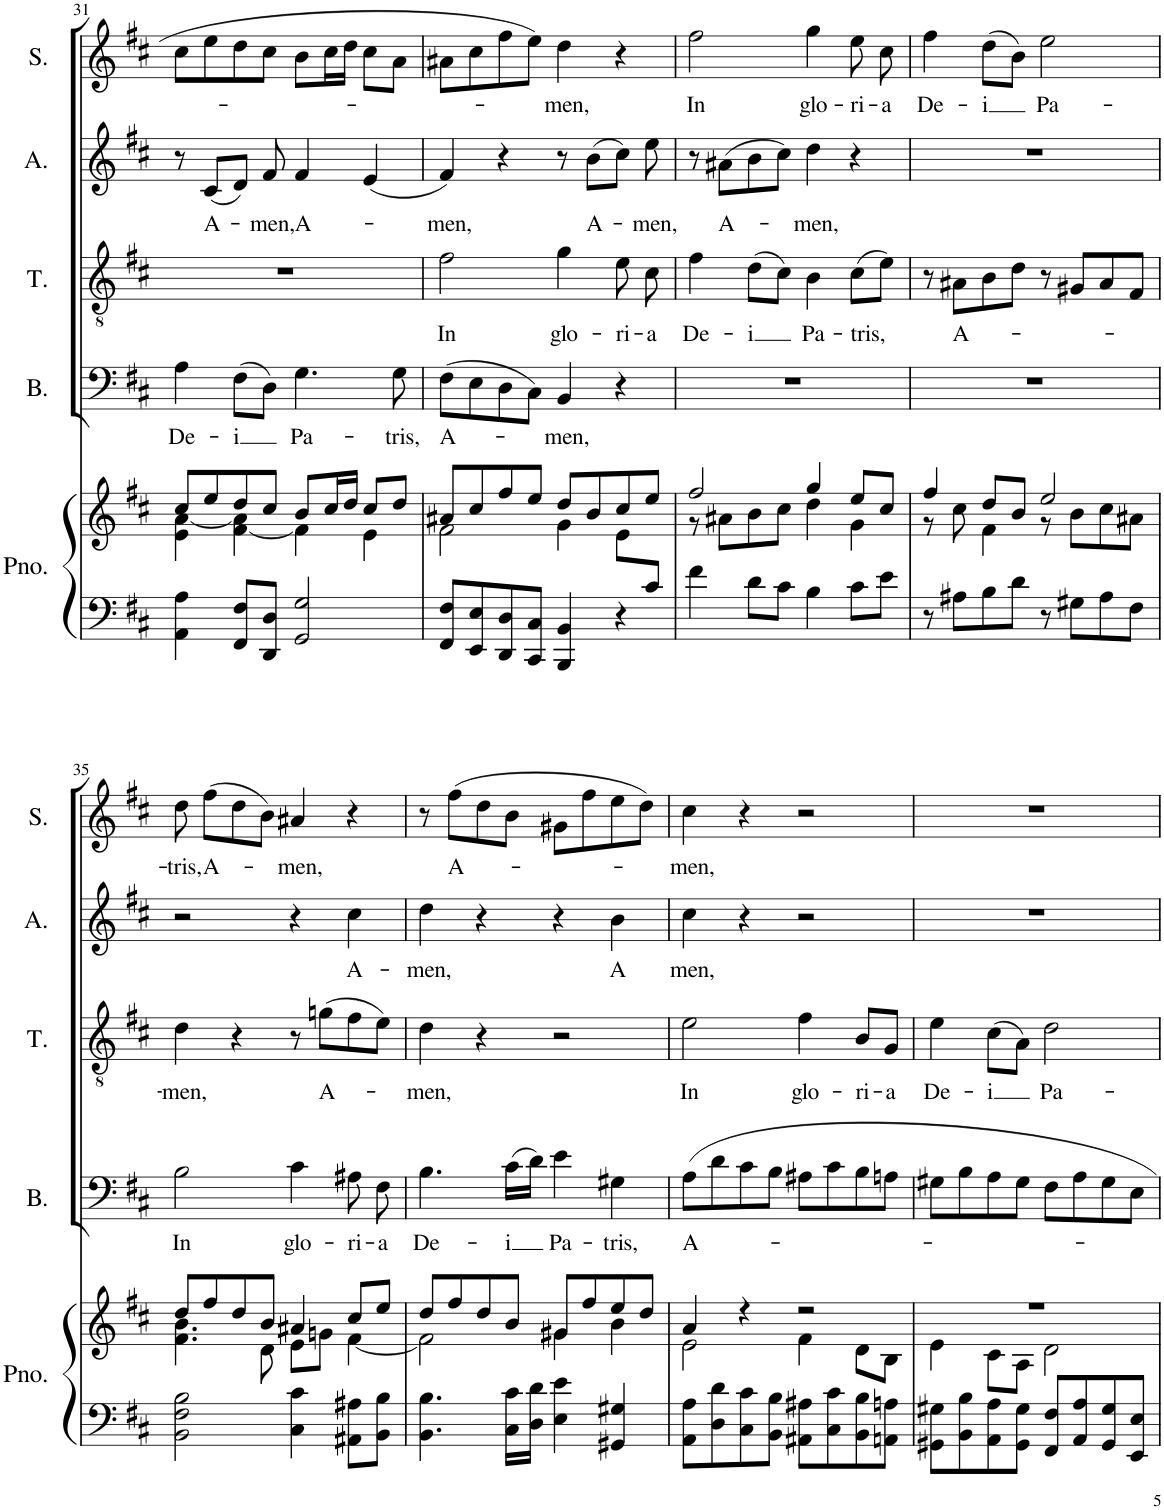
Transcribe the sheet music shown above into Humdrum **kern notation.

**kern	**kern	**kern	**text	**kern	**text	**kern	**text	**kern	**text
*part5	*part5	*part4	*part4	*part3	*part3	*part2	*part2	*part1	*part1
*staff6	*staff5	*staff4	*staff4	*staff3	*staff3	*staff2	*staff2	*staff1	*staff1
*I"Piano	*	*I"Bass	*	*I"Tenor	*	*I"Alto	*	*I"Soprano	*
*I'Pno.	*	*I'B.	*	*I'T.	*	*I'A.	*	*I'S.	*
!!LO:PB:g=z
*clefF4	*clefG2	*clefF4	*	*clefGv2	*	*clefG2	*	*clefG2	*
*k[f#c#]	*k[f#c#]	*k[f#c#]	*	*k[f#c#]	*	*k[f#c#]	*	*k[f#c#]	*
*M4/4	*M4/4	*M4/4	*	*M4/4	*	*M4/4	*	*M4/4	*
*met(c)	*met(c)	*met(c)	*	*met(c)	*	*met(c)	*	*met(c)	*
=31	=31	=31	=31	=31	=31	=31	=31	=31	=31
*	*^	*	*	*	*	*	*	*	*
!	!	!	!	!LO:LY:b	!	!	!	!	!	!
4AA\ 4A\	8cc#/L	4e\ [4a\	4A\	De-	1r	.	8r	.	8cc#\L	.
!	!	!	!	!	!	!	!	!LO:LY:b	!	!
.	8ee/	.	.	.	.	.	(8c#/L	A-	8ee\	.
!	!	!	!	!LO:LY:b	!	!	!	!	!	!
8FF#/ 8F#/L	8dd/	[4f#\ 4a\]	(8F#\L	-i	.	.	8d/J)	.	8dd\	.
!	!	!	!	!	!	!	!	!LO:LY:b	!	!
8DD/ 8D/J	8cc#/J	.	8D\J)	.	.	.	8f#/	-men,	8cc#\J	.
!	!	!	!	!LO:LY:b	!	!	!	!LO:LY:b	!	!
2GG/ 2G/	8b/L	4f#\]	4.G\	Pa-	.	.	4f#/	A-	8b\L	.
.	16cc#/L	.	.	.	.	.	.	.	16cc#\L	.
.	16dd/JJ	.	.	.	.	.	.	.	16dd\JJ	.
.	8cc#/L	4e\	.	.	.	.	(4e/	.	8cc#\L	.
!	!	!	!	!LO:LY:b	!	!	!	!	!	!
.	8dd/J	.	8G\	-tris,	.	.	.	.	8a\J	.
=32	=32	=32	=32	=32	=32	=32	=32	=32	=32	=32
*^	*	*	*	*	*	*	*	*	*	*
!	!	!	!	!	!LO:LY:b	!	!LO:LY:b	!	!LO:LY:b	!	!
2..ryy	8FF#/ 8F#/L	8a#X/L	2f#\	(8F#\L	A-	2f#\	In	4f#/)	-men,	8a#X\L	.
.	8EE/ 8E/	8cc#/	.	8E\	.	.	.	.	.	8cc#\	.
.	8DD/ 8D/	8ff#/	.	8D\	.	.	.	4r	.	8ff#\	.
.	8CC#/ 8C#/J	8ee/J	.	8C#\J)	.	.	.	.	.	8ee\J	.
!	!	!	!	!	!LO:LY:b	!	!LO:LY:b	!	!	!	!LO:LY:b
.	4BBB/ 4BB/	8dd/L	4g\	4BB/	-men,	4g\	glo-	8r	.	4dd\	-men,
!	!	!	!	!	!	!	!	!	!LO:LY:b	!	!
.	.	8b/	.	.	.	.	.	(8b\L	A-	.	.
!	!	!	!	!	!	!	!LO:LY:b	!	!	!	!
.	4r	8cc#/	8e\L	4r	.	8e\	-ri-	8cc#\J)	.	4r	.
!	!	!	!	!	!	!	!LO:LY:b	!	!LO:LY:b	!	!
8c#/J	.	8ee/J	8ryy	.	.	8c#\	-a	8ee\	-men,	.	.
*v	*v	*	*	*	*	*	*	*	*	*	*
=33	=33	=33	=33	=33	=33	=33	=33	=33	=33	=33
!	!	!	!	!	!	!LO:LY:b	!	!	!	!LO:LY:b
4f#\	2ff#/	8r	1r	.	4f#\	De-	8r	.	2ff#\	In
!	!	!	!	!	!	!	!	!LO:LY:b	!	!
.	.	8a#X\L	.	.	.	.	(8a#X\L	A-	.	.
!	!	!	!	!	!	!LO:LY:b	!	!	!	!
8d\L	.	8b\	.	.	(8d\L	-i	8b\	.	.	.
8c#\J	.	8cc#\J	.	.	8c#\J)	.	8cc#\J)	.	.	.
!	!	!	!	!	!	!LO:LY:b	!	!LO:LY:b	!	!LO:LY:b
4B\	4gg/	4dd\	.	.	4B\	Pa-	4dd\	-men,	4gg\	glo-
!	!	!	!	!	!	!LO:LY:b	!	!	!	!LO:LY:b
8c#\L	8ee/L	4g\	.	.	(8c#\L	-tris,	4r	.	8ee\	-ri-
!	!	!	!	!	!	!	!	!	!	!LO:LY:b
8e\J	8cc#/J	.	.	.	8e\J)	.	.	.	8cc#\	-a
=34	=34	=34	=34	=34	=34	=34	=34	=34	=34	=34
!	!	!	!	!	!	!	!	!	!	!LO:LY:b
8r	4ff#/	8r	1r	.	8r	.	1r	.	4ff#\	De-
!	!	!	!	!	!	!LO:LY:b	!	!	!	!
8A#X\L	.	8cc#\	.	.	8A#X\L	A-	.	.	.	.
!	!	!	!	!	!	!	!	!	!	!LO:LY:b
8B\	8dd/L	4f#\	.	.	8B\	.	.	.	(8dd\L	-i
8d\J	8b/J	.	.	.	8d\J	.	.	.	8b\J)	.
!	!	!	!	!	!	!	!	!	!	!LO:LY:b
8r	2ee/	8r	.	.	8r	.	.	.	2ee\	Pa-
8G#X\L	.	8b\L	.	.	8G#X/L	.	.	.	.	.
8A#\	.	8cc#\	.	.	8A#/	.	.	.	.	.
8F#\J	.	8a#X\J	.	.	8F#/J	.	.	.	.	.
!!LO:LB:g=z
=35	=35	=35	=35	=35	=35	=35	=35	=35	=35	=35
!	!	!	!	!LO:LY:b	!	!LO:LY:b	!	!	!	!LO:LY:b
2BB\ 2F#\ 2B\	8dd/L	4.f#\ 4.b\	2B\	In	4d\	-men,	2r	.	8dd\	tris,
!	!	!	!	!	!	!	!	!	!	!LO:LY:b
.	8ff#/	.	.	.	.	.	.	.	(8ff#\L	A-
.	8dd/	.	.	.	4r	.	.	.	8dd\	.
.	8b/J	8d\	.	.	.	.	.	.	8b\J)	.
!	!	!	!	!LO:LY:b	!	!	!	!	!	!LO:LY:b
4C#\ 4c#\	4a#X/	8e\L	4c#\	glo-	8r	.	4r	.	4a#X/	-men,
!	!	!	!	!	!	!LO:LY:b	!	!	!	!
.	.	8gn\J	.	.	(8gn\L	A-	.	.	.	.
!	!	!	!	!LO:LY:b	!	!	!	!LO:LY:b	!	!
8AA#X\ 8A#X\L	8cc#/L	[4f#\	8A#X\	-ri-	8f#\	.	4cc#\	A-	4r	.
!	!	!	!	!LO:LY:b	!	!	!	!	!	!
8BB\ 8B\J	8ee/J	.	8F#\	-a	8e\J)	.	.	.	.	.
=36	=36	=36	=36	=36	=36	=36	=36	=36	=36	=36
!	!	!	!	!LO:LY:b	!	!LO:LY:b	!	!LO:LY:b	!	!
4.BB\ 4.B\	8dd/L	2f#\]	4.B\	De-	4d\	-men,	4dd\	-men,	8r	.
!	!	!	!	!	!	!	!	!	!	!LO:LY:b
.	8ff#/	.	.	.	.	.	.	.	(8ff#\L	A-
.	8dd/	.	.	.	4r	.	4r	.	8dd\	.
!	!	!	!	!LO:LY:b	!	!	!	!	!	!
16C#\ 16c#\LL	8b/J	.	(16c#\LL	-i	.	.	.	.	8b\J	.
16D\ 16d\JJ	.	.	16d\JJ)	.	.	.	.	.	.	.
!	!	!	!	!LO:LY:b	!	!	!	!	!	!
4E\ 4e\	8g#X/L	4g#\	4e\	Pa-	2r	.	4r	.	8g#X\L	.
.	8ff#/	.	.	.	.	.	.	.	8ff#\	.
!	!	!	!	!LO:LY:b	!	!	!	!LO:LY:b	!	!
4GG#X/ 4G#X/	8ee/	4b\	4G#X\	-tris,	.	.	4b\	A	8ee\	.
.	8dd/J	.	.	.	.	.	.	.	8dd\J)	.
=37	=37	=37	=37	=37	=37	=37	=37	=37	=37	=37
!	!	!	!	!LO:LY:b	!	!LO:LY:b	!	!LO:LY:b	!	!LO:LY:b
8AA\ 8A\L	4a/	2e\	8A\L	A-	2e\	In	4cc#\	men,	4cc#\	men,
8D\ 8d\	.	.	8d\	.	.	.	.	.	.	.
8C#\ 8c#\	4r	.	8c#\	.	.	.	4r	.	4r	.
8BB\ 8B\J	.	.	8B\J	.	.	.	.	.	.	.
!	!	!	!	!	!	!LO:LY:b	!	!	!	!
8AA#X\ 8A#X\L	2r	4f#\	8A#X\L	.	4f#\	glo-	2r	.	2r	.
8C#\ 8c#\	.	.	8c#\	.	.	.	.	.	.	.
!	!	!	!	!	!	!LO:LY:b	!	!	!	!
8BB\ 8B\	.	8d\L	8B\	.	8B/L	-ri-	.	.	.	.
!	!	!	!	!	!	!LO:LY:b	!	!	!	!
8AAn\ 8An\J	.	8B\J	8An\J	.	8G/J	-a	.	.	.	.
=38	=38	=38	=38	=38	=38	=38	=38	=38	=38	=38
!	!	!	!	!	!	!LO:LY:b	!	!	!	!
8GG#X\ 8G#X\L	1r	4e\	8G#X\L	.	4e\	De-	1r	.	1r	.
8BB\ 8B\	.	.	8B\	.	.	.	.	.	.	.
!	!	!	!	!	!	!LO:LY:b	!	!	!	!
8AA\ 8A\	.	8c#\L	8A\	.	(8c#\L	-i	.	.	.	.
8GG#\ 8G#\J	.	8A\J	8G#\J	.	8A\J)	.	.	.	.	.
!	!	!	!	!	!	!LO:LY:b	!	!	!	!
8FF#/ 8F#/L	.	2d\	8F#\L	.	2d\	Pa-	.	.	.	.
8AA/ 8A/	.	.	8A\	.	.	.	.	.	.	.
8GG#/ 8G#/	.	.	8G#\	.	.	.	.	.	.	.
8EE/ 8E/J	.	.	8E\J	.	.	.	.	.	.	.
*	*v	*v	*	*	*	*	*	*	*	*
=	=	=	=	=	=	=	=	=	=
*-	*-	*-	*-	*-	*-	*-	*-	*-	*-
